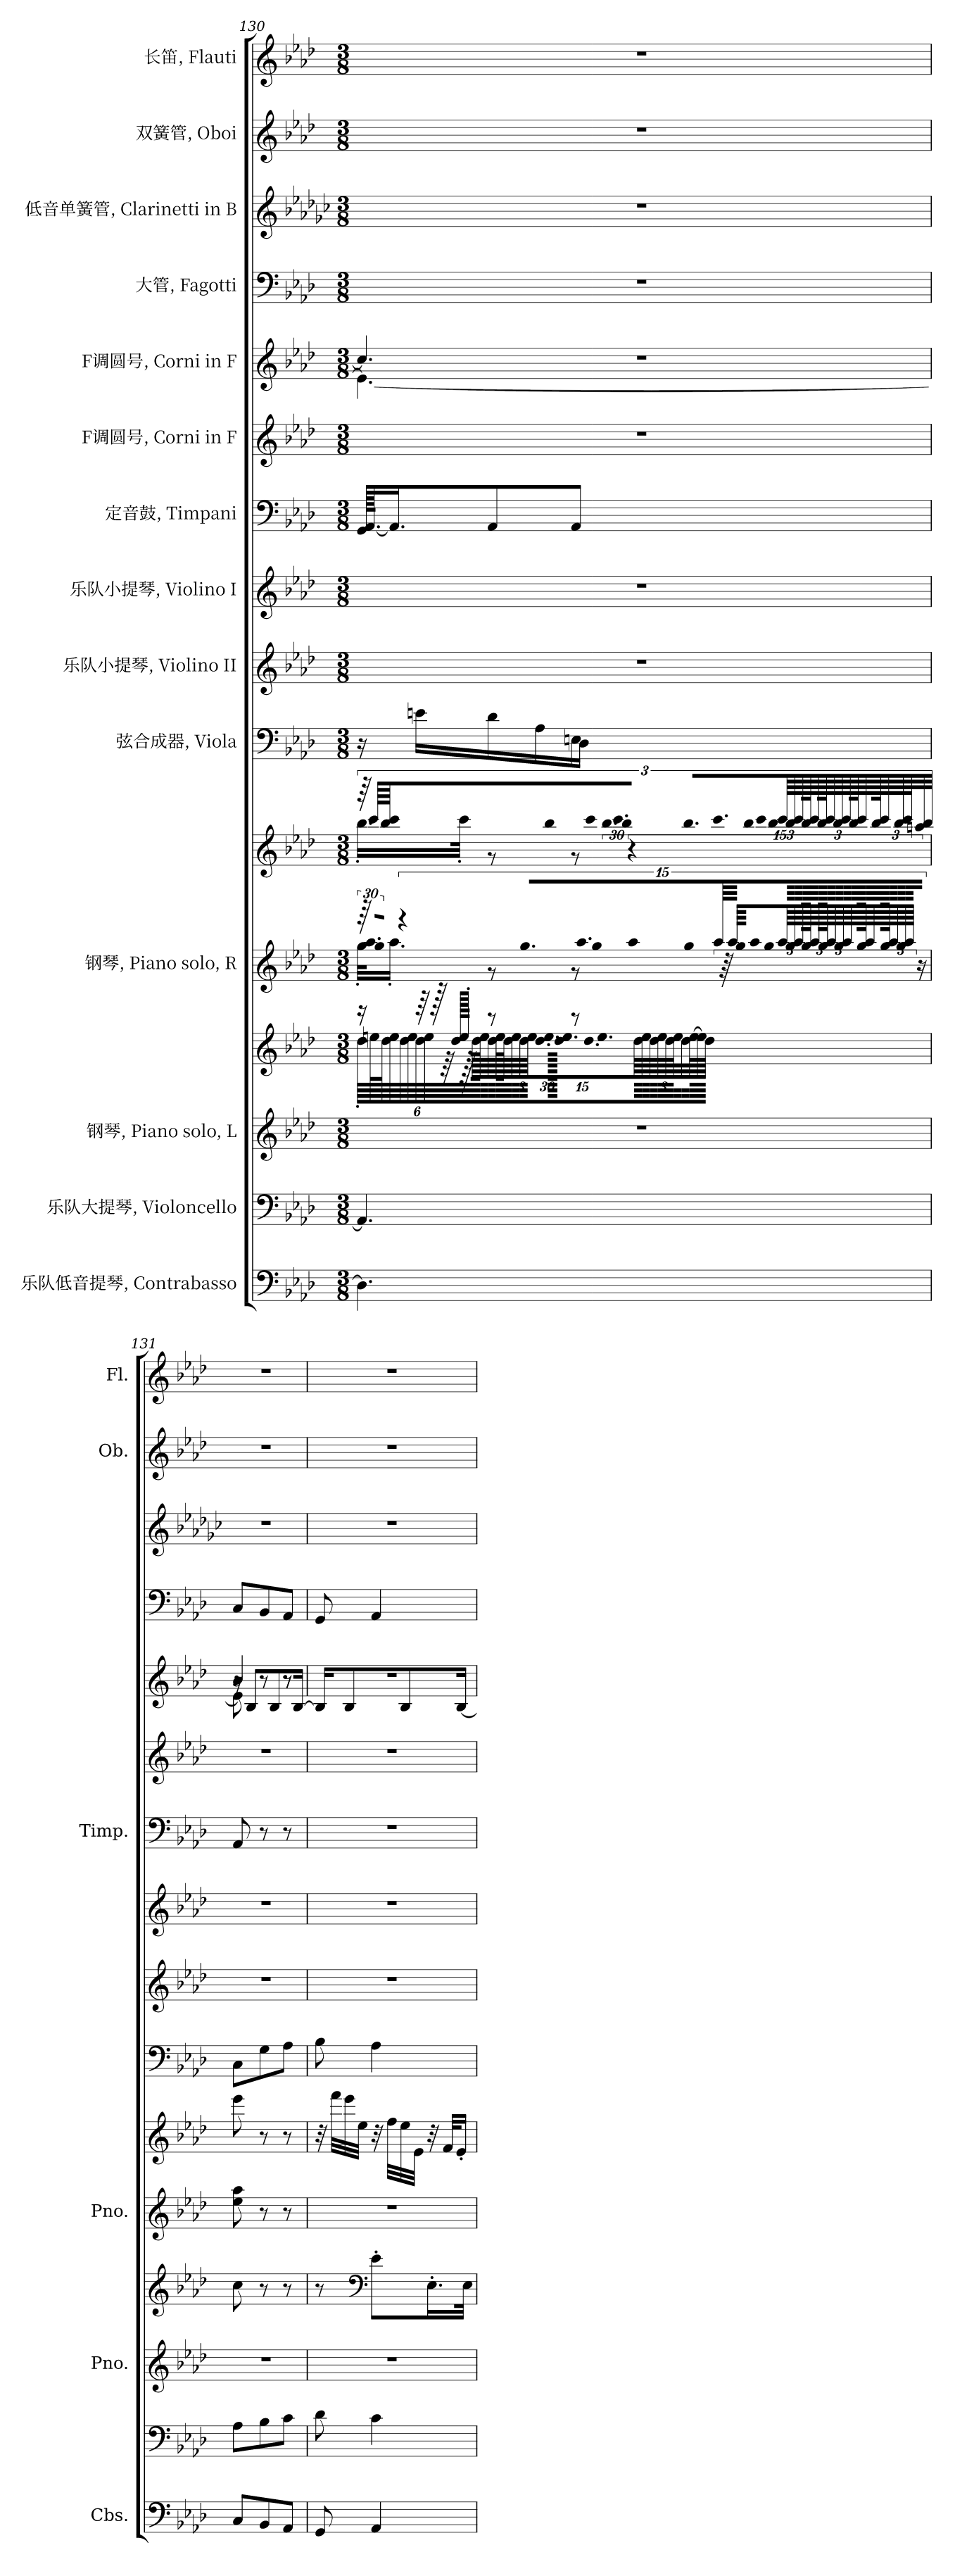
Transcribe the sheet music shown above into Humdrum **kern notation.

**kern	**kern	**kern	**kern	**kern	**kern	**kern	**kern	**kern	**kern	**kern	**kern	**kern	**kern	**kern	**kern
*part14	*part13	*part12	*part12	*part11	*part11	*part10	*part9	*part8	*part7	*part6	*part5	*part4	*part3	*part2	*part1
*staff16	*staff15	*staff14	*staff13	*staff12	*staff11	*staff10	*staff9	*staff8	*staff7	*staff6	*staff5	*staff4	*staff3	*staff2	*staff1
*I"乐队低音提琴, Contrabasso	*I"乐队大提琴, Violoncello	*I"钢琴, Piano solo, L	*	*I"钢琴, Piano solo, R	*	*I"弦合成器, Viola	*I"乐队小提琴, Violino II	*I"乐队小提琴, Violino I	*I"定音鼓, Timpani	*I"F调圆号, Corni in F	*I"F调圆号, Corni in F	*I"大管, Fagotti	*I"低音单簧管, Clarinetti in B	*I"双簧管, Oboi	*I"长笛, Flauti
*I'Cbs.	*	*I'Pno.	*	*I'Pno.	*	*	*	*	*I'Timp.	*	*	*	*	*I'Ob.	*I'Fl.
!!LO:PB:g=z
*clefF4	*clefF4	*clefG2	*clefG2	*clefG2	*clefG2	*clefF4	*clefG2	*clefG2	*clefF4	*clefG2	*clefG2	*clefF4	*clefG2	*clefG2	*clefG2
*ITrd7c12	*	*	*	*	*	*	*	*	*	*ITrd4c7	*ITrd4c7	*	*ITrd8c14	*	*
*k[b-e-a-d-]	*k[b-e-a-d-]	*k[b-e-a-d-]	*k[b-e-a-d-]	*k[b-e-a-d-]	*k[b-e-a-d-]	*k[b-e-a-d-]	*k[b-e-a-d-]	*k[b-e-a-d-]	*k[b-e-a-d-]	*k[b-e-a-d-g-]	*k[b-e-a-d-g-]	*k[b-e-a-d-]	*k[b-e-a-d-g-c-]	*k[b-e-a-d-]	*k[b-e-a-d-]
*M3/8	*M3/8	*M3/8	*M3/8	*M3/8	*M3/8	*M3/8	*M3/8	*M3/8	*M3/8	*M3/8	*M3/8	*M3/8	*M3/8	*M3/8	*M3/8
=130	=130	=130	=130	=130	=130	=130	=130	=130	=130	=130	=130	=130	=130	=130	=130
*	*	*	*^	*	*	*	*	*	*	*	*	*	*	*	*
!	!	!	!	!	!LO:N:vis=128	!	!	!	!	!	!	!	!	!	!	!
*	*	*	*	*	*^	*^	*	*	*	*	*	*^	*	*	*	*
*	*	*	*	*	*	*	*	*	*	*	*	*	*	*	*^	*	*	*	*
4.DD-\]	4.AA-/]	4.r	16r	64dd-'\LLLL	1920%17r	32gg'\KLL	96r	16.bb-'\LL	16r	4.r	4.r	128GG/KLLLL	4.r	4.r	4.A-\_	4.f-/]	4.r	4.r	4.r	4.r
.	.	.	.	.	.	.	.	.	.	.	.	[64.AA-/JJ	.	.	.	.	.	.	.	.
!	!	!	!	!	!LO:N:vis=256.	!	!	!	!	!	!	!	!	!	!	!	!	!	!	!
.	.	.	.	.	1920%17aa-/KLLLL	.	.	.	.	.	.	.	.	.	.	.	.	.	.	.
.	.	.	.	.	.	.	96ccc/LLLL	.	.	.	.	.	.	.	.	.	.	.	.	.
.	.	.	.	128een\L	.	.	.	.	.	.	.	.	.	.	.	.	.	.	.	.
!	!	!	!	!	!LO:N:vis=256%9	!	!	!	!	!	!	!	!	!	!	!	!	!	!	!
.	.	.	.	.	960%17gg/JJJJ	.	.	.	.	.	.	.	.	.	.	.	.	.	.	.
.	.	.	.	.	.	.	96bb-/	.	.	.	.	.	.	.	.	.	.	.	.	.
.	.	.	.	128dd-\J	.	.	.	.	.	.	.	.	.	.	.	.	.	.	.	.
*	*	*	*	*Xbrackettup	*	*	*	*	*	*	*	*	*	*	*	*	*	*	*	*
.	.	.	.	96ee\	.	16.aa-'\JJ	128ccc/K	.	.	.	.	16.AA-/J]	.	.	.	.	.	.	.	.
.	.	.	.	.	1920ryy	.	.	.	.	.	.	.	.	.	.	.	.	.	.	.
!	!	!	!	!	!LO:N:vis=128	!	!	!	!	!	!	!	!	!	!	!	!	!	!	!
.	.	.	.	.	1920%17r	.	.	.	.	.	.	.	.	.	.	.	.	.	.	.
.	.	.	.	.	.	.	64bb-/	.	.	.	.	.	.	.	.	.	.	.	.	.
.	.	.	.	96dd-\	.	.	.	.	.	.	.	.	.	.	.	.	.	.	.	.
!	!	!	!	!	!LO:N:vis=256.	!	!	!	!	!	!	!	!	!	!	!	!	!	!	!
.	.	.	.	.	1920%17gg/LLLLL	.	.	.	.	.	.	.	.	.	.	.	.	.	.	.
.	.	.	.	96ee\	.	.	.	.	.	.	.	.	.	.	.	.	.	.	.	.
!	!	!	!	!	!LO:N:vis=256.	!	!	!	!	!	!	!	!	!	!	!	!	!	!	!
.	.	.	.	.	1920%17aa-/	.	.	.	.	.	.	.	.	.	.	.	.	.	.	.
.	.	.	.	.	.	.	128ccc/L	.	.	.	.	.	.	.	.	.	.	.	.	.
*	*	*	*	*brackettup	*	*	*	*	*	*	*	*	*	*	*	*	*	*	*	*
!	!	!	!	!	!	!	!LO:N:vis=256.	!	!	!	!	!	!	!	!	!	!	!	!	!
.	.	.	64r	96dd-\	128gg/J	.	1920%17bb-/	.	16en\LL	.	.	.	.	.	.	.	.	.	.	.
.	.	.	.	.	64aa-/	.	.	.	.	.	.	.	.	.	.	.	.	.	.	.
!	!	!	!	!	!	!	!LO:N:vis=256.	!	!	!	!	!	!	!	!	!	!	!	!	!
.	.	.	.	.	.	.	1920%17ccc/J	.	.	.	.	.	.	.	.	.	.	.	.	.
.	.	.	.	96ee\JJJJ	.	.	.	.	.	.	.	.	.	.	.	.	.	.	.	.
.	.	.	128r	.	.	.	.	.	.	.	.	.	.	.	.	.	.	.	.	.
!	!	!	!	!	!	!	!LO:N:vis=256%9	!	!	!	!	!	!	!	!	!	!	!	!	!
.	.	.	.	.	.	.	960%17bb-/JJJJ	.	.	.	.	.	.	.	.	.	.	.	.	.
.	.	.	.	96r	.	.	.	.	.	.	.	.	.	.	.	.	.	.	.	.
.	.	.	128dd-/KKLLL	.	128gg/K	.	.	.	.	.	.	.	.	.	.	.	.	.	.	.
.	.	.	32ee'/JJJ	128r	96aa-/JJJJ	.	.	32ccc'\JJk	.	.	.	.	.	.	.	.	.	.	.	.
.	.	.	.	.	.	.	1920ryy	.	.	.	.	.	.	.	.	.	.	.	.	.
!	!	!	!	!	!	!	!LO:N:vis=128	!	!	!	!	!	!	!	!	!	!	!	!	!
.	.	.	.	.	.	.	1920%17r	.	.	.	.	.	.	.	.	.	.	.	.	.
.	.	.	.	64dd-\LLLL	.	.	.	.	.	.	.	.	.	.	.	.	.	.	.	.
.	.	.	.	.	96r	.	.	.	.	.	.	.	.	.	.	.	.	.	.	.
!	!	!	!	!	!	!	!LO:N:vis=256.	!	!	!	!	!	!	!	!	!	!	!	!	!
.	.	.	.	.	.	.	1920%17bb-/LLLLL	.	.	.	.	.	.	.	.	.	.	.	.	.
.	.	.	.	.	96aa-/LLLL	.	.	.	.	.	.	.	.	.	.	.	.	.	.	.
!	!	!	!	!	!	!	!LO:N:vis=256.	!	!	!	!	!	!	!	!	!	!	!	!	!
.	.	.	.	.	.	.	1920%17ccc/	.	.	.	.	.	.	.	.	.	.	.	.	.
.	.	.	.	128ee\K	.	.	.	.	.	.	.	.	.	.	.	.	.	.	.	.
.	.	.	8r	64dd-\	128gg/K	8r	128bb-/J	8r	16d-\	.	.	8AA-/	.	.	.	.	.	.	.	.
.	.	.	.	.	64aa-/	.	64ccc/	.	.	.	.	.	.	.	.	.	.	.	.	.
.	.	.	.	128ee\L	.	.	.	.	.	.	.	.	.	.	.	.	.	.	.	.
.	.	.	.	128dd-\J	128gg/K	.	128bb-/K	.	.	.	.	.	.	.	.	.	.	.	.	.
*	*	*	*	*Xbrackettup	*Xbrackettup	*	*Xbrackettup	*	*	*	*	*	*	*	*	*	*	*	*	*
.	.	.	.	96ee\	96aa-/	.	96ccc/	.	.	.	.	.	.	.	.	.	.	.	.	.
.	.	.	.	96dd-\	96gg/	.	96bb-/	.	.	.	.	.	.	.	.	.	.	.	.	.
.	.	.	.	96ee\	96aa-/	.	96ccc/	.	.	.	.	.	.	.	.	.	.	.	.	.
!	!	!	!	!LO:N:vis=256.	!	!	!	!	!	!	!	!	!	!	!	!	!	!	!	!
.	.	.	.	1920%17dd-\L	128gg/K	.	128bb-/K	.	16A-\	.	.	.	.	.	.	.	.	.	.	.
.	.	.	.	.	64aa-/	.	64ccc/	.	.	.	.	.	.	.	.	.	.	.	.	.
!	!	!	!	!LO:N:vis=256.	!	!	!	!	!	!	!	!	!	!	!	!	!	!	!	!
.	.	.	.	1920%17ee\J	.	.	.	.	.	.	.	.	.	.	.	.	.	.	.	.
!	!	!	!	!LO:N:vis=256%9	!	!	!	!	!	!	!	!	!	!	!	!	!	!	!	!
.	.	.	.	960%17dd-\	.	.	.	.	.	.	.	.	.	.	.	.	.	.	.	.
.	.	.	.	.	128gg/K	.	128bb-/K	.	.	.	.	.	.	.	.	.	.	.	.	.
.	.	.	.	.	96aa-/	.	96ccc/	.	.	.	.	.	.	.	.	.	.	.	.	.
.	.	.	.	1920ryy	.	.	.	.	.	.	.	.	.	.	.	.	.	.	.	.
!	!	!	!	!LO:N:vis=256.	!	!	!	!	!	!	!	!	!	!	!	!	!	!	!	!
.	.	.	.	1920%17ee\L	.	.	.	.	.	.	.	.	.	.	.	.	.	.	.	.
.	.	.	.	.	96gg/	.	96bb-/	.	.	.	.	.	.	.	.	.	.	.	.	.
!	!	!	!	!LO:N:vis=256.	!	!	!	!	!	!	!	!	!	!	!	!	!	!	!	!
.	.	.	.	1920%17dd-\	.	.	.	.	.	.	.	.	.	.	.	.	.	.	.	.
.	.	.	.	.	96aa-/	.	96ccc/	.	.	.	.	.	.	.	.	.	.	.	.	.
!	!	!	!	!LO:N:vis=256.	!	!	!	!	!	!	!	!	!	!	!	!	!	!	!	!
.	.	.	.	1920%17ee\J	.	.	.	.	.	.	.	.	.	.	.	.	.	.	.	.
.	.	.	8r	96dd-\	128gg/K	8r	128bb-/K	8r	16En\	.	.	8AA-/J	.	.	.	.	.	.	.	.
.	.	.	.	.	64aa-/	.	64ccc/	.	.	.	.	.	.	.	.	.	.	.	.	.
.	.	.	.	96ee\	.	.	.	.	.	.	.	.	.	.	.	.	.	.	.	.
.	.	.	.	96dd-\	.	.	.	.	.	.	.	.	.	.	.	.	.	.	.	.
.	.	.	.	.	128gg/K	.	128bb-/K	.	.	.	.	.	.	.	.	.	.	.	.	.
.	.	.	.	96ee\	96aa-/	.	96ccc/	.	.	.	.	.	.	.	.	.	.	.	.	.
.	.	.	.	96dd-\	96gg/	.	96bb-/	.	.	.	.	.	.	.	.	.	.	.	.	.
.	.	.	.	96ee\J	96aa-/JJJJ	.	96ccc/J	.	.	.	.	.	.	.	.	.	.	.	.	.
.	.	.	.	48dd-\	16r	.	32aan/	.	16D-\JJ	.	.	.	.	.	.	.	.	.	.	.
.	.	.	.	[96ee\L	.	.	.	.	.	.	.	.	.	.	.	.	.	.	.	.
.	.	.	.	64ee\]	.	.	32bb-/JJJ	.	.	.	.	.	.	.	.	.	.	.	.	.
.	.	.	.	64dd-\JJJJ	.	.	.	.	.	.	.	.	.	.	.	.	.	.	.	.
*	*	*	*v	*v	*	*	*	*	*	*	*	*	*	*	*	*	*	*	*	*
*	*	*	*	*v	*v	*	*	*	*	*	*	*	*	*	*	*	*	*	*
*	*	*	*	*	*v	*v	*	*	*	*	*	*	*	*	*	*	*	*
!!LO:PB:g=z
=131	=131	=131	=131	=131	=131	=131	=131	=131	=131	=131	=131	=131	=131	=131	=131	=131	=131
*	*	*	*	*	*	*	*	*	*	*	*	*	*	*	*	*	*MM14
8CC/L	8A-\L	4.r	8cc\	8ee-\ 8aa-\	8eee-\	8C\L	4.r	4.r	8AA-/	4.r	4e-/	8A-\]	16r	8C/L	4.r	4.r	4.r
.	.	.	.	.	.	.	.	.	.	.	.	.	8E-/L	.	.	.	.
8BBB-/	8B-\	.	8r	8r	8r	8G\	.	.	8r	.	.	8r	.	8BB-/	.	.	.
.	.	.	.	.	.	.	.	.	.	.	.	.	8E-/	.	.	.	.
8AAA-/J	8c\J	.	8r	8r	8r	8A-\J	.	.	8r	.	8r	8r	.	8AA-/J	.	.	.
.	.	.	.	.	.	.	.	.	.	.	.	.	[16E-/Jk	.	.	.	.
*	*	*	*	*	*	*	*	*	*	*	*v	*v	*v	*	*	*	*
=132	=132	=132	=132	=132	=132	=132	=132	=132	=132	=132	=132	=132	=132	=132	=132
*	*	*	*	*	*	*	*	*	*	*	*	*	*	*	*MM19
*	*	*	*	*	*	*	*	*	*	*	*^	*	*	*	*
8GGG/	8d-\	4.r	8r	4.r	32r	8B-\	4.r	4.r	4.r	4.r	4.r	16E-/KL]	8GG/	4.r	4.r	4.r
.	.	.	.	.	32fff\LLL	.	.	.	.	.	.	.	.	.	.	.
.	.	.	.	.	32eee-\	.	.	.	.	.	.	8E-/	.	.	.	.
.	.	.	.	.	32ee-\JJJ	.	.	.	.	.	.	.	.	.	.	.
*	*	*	*clefF4	*	*	*	*	*	*	*	*	*	*	*	*	*
4AAA-/	4c\	.	8e-'\L	.	32r	4A-\	.	.	.	.	.	.	4AA-/	.	.	.
.	.	.	.	.	32ff\LLL	.	.	.	.	.	.	.	.	.	.	.
.	.	.	.	.	32ee-\	.	.	.	.	.	.	8E-/	.	.	.	.
.	.	.	.	.	32e-\JJJ	.	.	.	.	.	.	.	.	.	.	.
.	.	.	16.E-'\L	.	32r	.	.	.	.	.	.	.	.	.	.	.
.	.	.	.	.	32f/KLL	.	.	.	.	.	.	.	.	.	.	.
.	.	.	.	.	16e-'/JJ	.	.	.	.	.	.	[16E-/Jk	.	.	.	.
.	.	.	32E-\JJk	.	.	.	.	.	.	.	.	.	.	.	.	.
*	*	*	*	*	*	*	*	*	*	*	*v	*v	*	*	*	*
=	=	=	=	=	=	=	=	=	=	=	=	=	=	=	=
*-	*-	*-	*-	*-	*-	*-	*-	*-	*-	*-	*-	*-	*-	*-	*-
